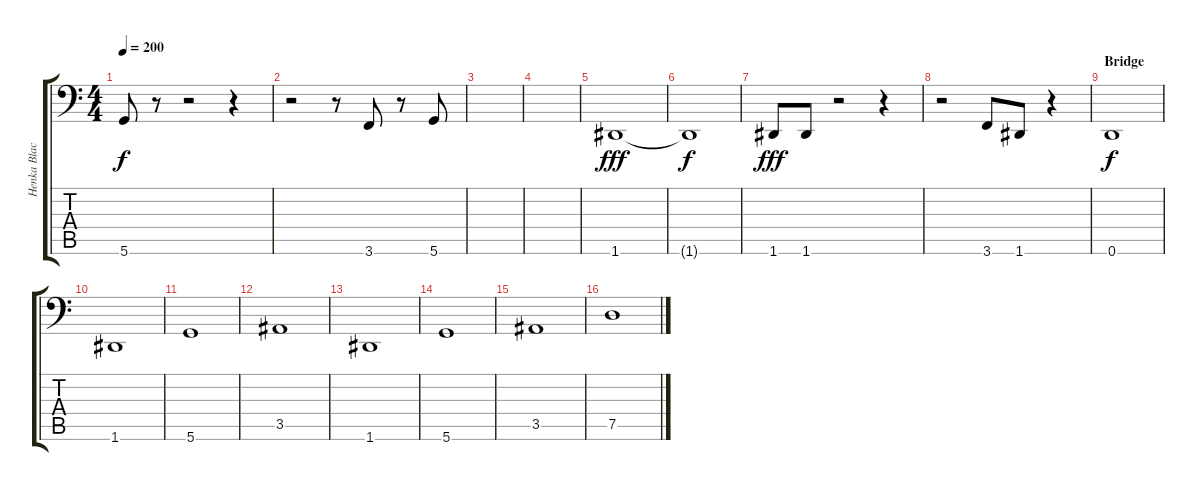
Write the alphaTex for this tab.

\track ("Henka Blacksmith" "Henka Blac") {instrument electricbasspick}
\staff {score tabs}
\tuning (D3 A2 F2 C2 G1 D1) {hide}
\ts (4 4)
\tempo 200
\clef f4
\ks c
5.6.8{dy f} r.8 r.2 r.4 |
r.2 r.8 3.6.8 r.8 5.6.8 |
|
|
1.6.1{dy fff} |
1.6{t}.1{dy f} |
1.6.8{dy fff} 1.6.8 r.2 r.4 |
r.2 3.6.8 1.6.8 r.4 |
\section ("" "Bridge")
0.6.1{dy f} |
1.6.1 |
5.6.1 |
3.5.1 |
1.6.1 |
5.6.1 |
3.5.1 |
7.5.1
